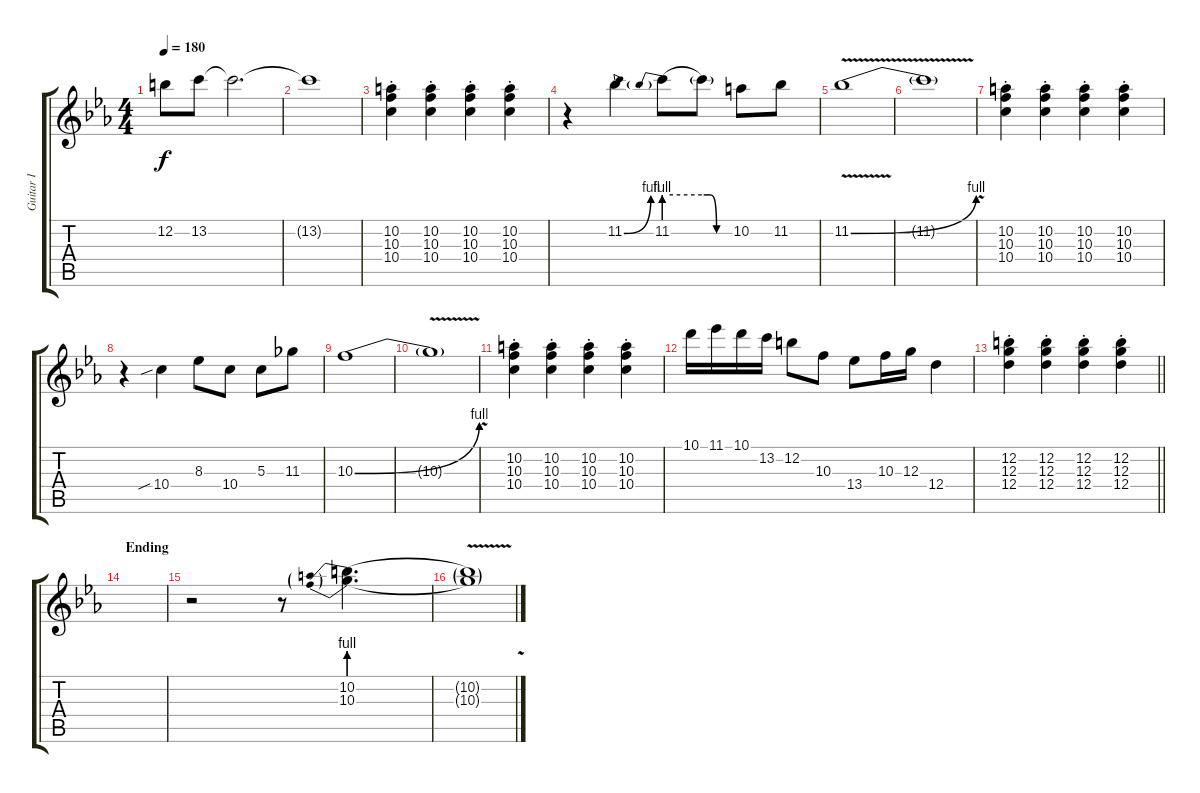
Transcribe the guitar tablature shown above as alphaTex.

\track ("Guitar I" "Guitar I") {instrument distortionguitar}
\staff {score tabs}
\tuning (E4 B3 G3 D3 A2 E2) {hide}
\ts (4 4)
\tempo 180
\clef g2
\ks cminor
12.2{t}.8{dy f} 13.2.8 13.2{t}.2{d} |
13.2{t}.1 |
(10.2{st} 10.3{st} 10.4{st}).4 (10.2{st} 10.3{st} 10.4{st}).4 (10.2{st} 10.3{st} 10.4{st}).4 (10.2{st} 10.3{st} 10.4{st}).4 |
r.4 11.2{be (bend 0 0 60 4)}.4 11.2{be (prebend 0 4 60 4)}.8 11.2{be (custom 0 4 15 4 30 0 60 0) t}.8 10.2.8 11.2.8 |
11.2{be (bend 0 0 60 4) v}.1 |
11.2{v t}.1 |
(10.2{st} 10.3{st} 10.4{st}).4 (10.2{st} 10.3{st} 10.4{st}).4 (10.2{st} 10.3{st} 10.4{st}).4 (10.2{st} 10.3{st} 10.4{st}).4 |
r.4 10.4{sib}.4 8.3.8 10.4.8 5.3.8 11.3.8 |
10.3{be (bend 0 0 60 4)}.1 |
10.3{v t}.1 |
(10.2{st} 10.3{st} 10.4{st}).4 (10.2{st} 10.3{st} 10.4{st}).4 (10.2{st} 10.3{st} 10.4{st}).4 (10.2{st} 10.3{st} 10.4{st}).4 |
10.1.16 11.1.16 10.1.16 13.2.16 12.2.8 10.3.8 13.4.8 10.3.16 12.3.16 12.4.4 |
\barLineRight lightlight
(12.2{st} 12.3{st} 12.4{st}).4 (12.2{st} 12.3{st} 12.4{st}).4 (12.2{st} 12.3{st} 12.4{st}).4 (12.2{st} 12.3{st} 12.4{st}).4 |
\section ("" "Ending")
|
r.2 r.8 (10.2{be (prebend 0 4 60 4)} 10.3{be (prebend 0 4 60 4)}).4{d} |
(10.2{v t} 10.3{v t}).1
